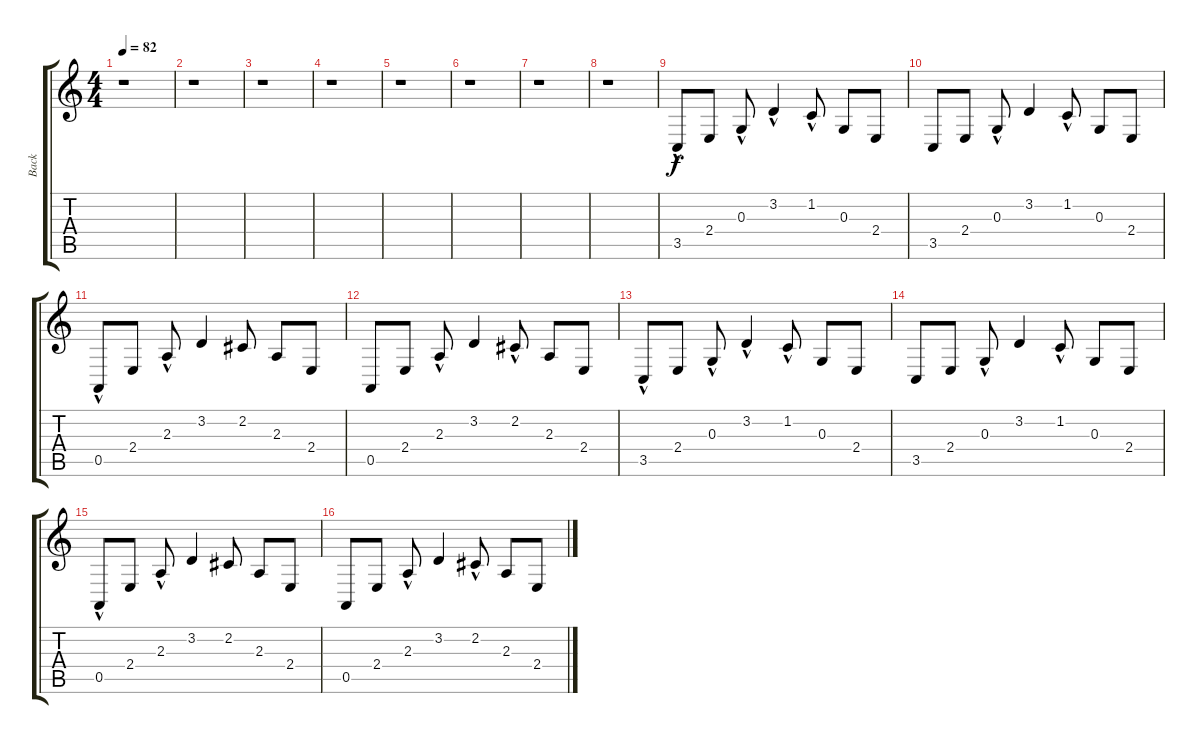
\track ("Back" "Back") {instrument stringensemble1}
\staff {score tabs}
\tuning (E4 B3 G3 D3 A2 E2) {hide}
\ts (4 4)
\tempo 82
\clef g2
\ks c
r.1{dy f instrument stringensemble1} |
r.1 |
r.1 |
r.1 |
r.1 |
r.1 |
r.1 |
r.1 |
3.5{hac}.8 2.4.8 0.3{hac}.8 3.2{hac}.4 1.2{hac}.8 0.3.8 2.4.8 |
3.5.8 2.4.8 0.3{hac}.8 3.2.4 1.2{hac}.8 0.3.8 2.4.8 |
0.5{hac}.8 2.4.8 2.3{hac}.8 3.2.4 2.2.8 2.3.8 2.4.8 |
0.5.8 2.4.8 2.3{hac}.8 3.2.4 2.2{hac}.8 2.3.8 2.4.8 |
3.5{hac}.8 2.4.8 0.3{hac}.8 3.2{hac}.4 1.2{hac}.8 0.3.8 2.4.8 |
3.5.8 2.4.8 0.3{hac}.8 3.2.4 1.2{hac}.8 0.3.8 2.4.8 |
0.5{hac}.8 2.4.8 2.3{hac}.8 3.2.4 2.2.8 2.3.8 2.4.8 |
0.5.8 2.4.8 2.3{hac}.8 3.2.4 2.2{hac}.8 2.3.8 2.4.8
